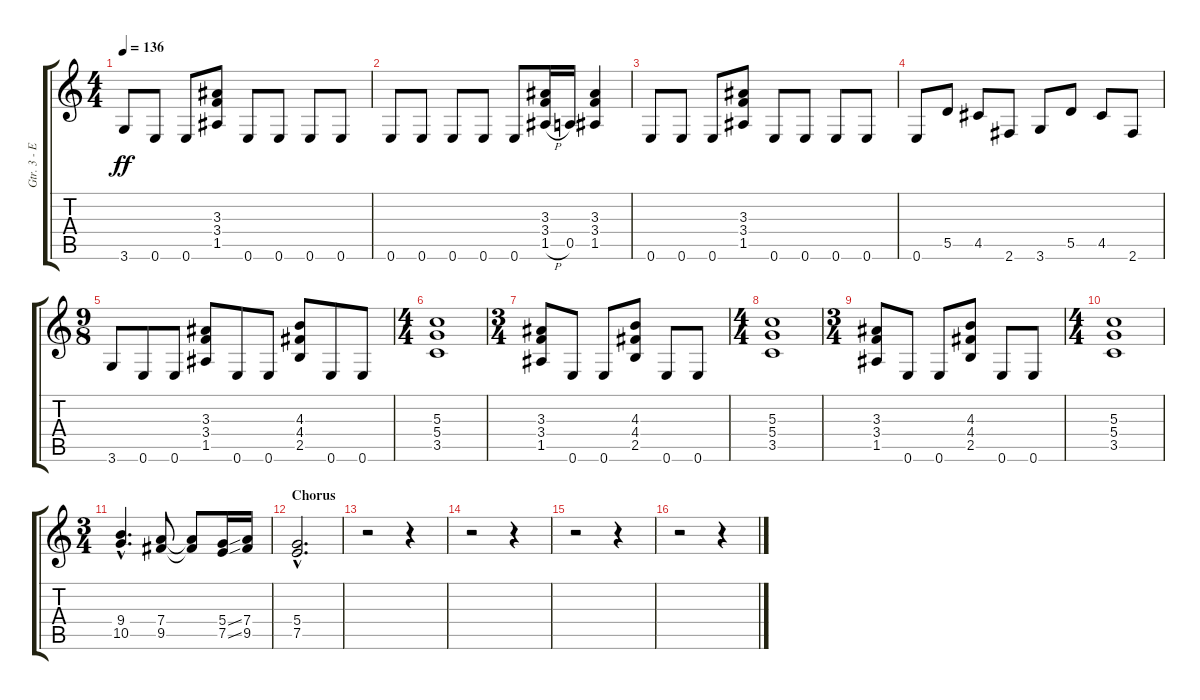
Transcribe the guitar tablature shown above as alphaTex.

\track ("Gtr. 3 - Electric" "Gtr. 3 - E") {instrument distortionguitar}
\staff {score tabs}
\tuning (E4 B3 G3 D3 A2 E2) {hide}
\ts (4 4)
\tempo 136
\clef g2
\ks c
3.6.8{dy ff} 0.6.8 0.6.8 (3.3 3.4 1.5).8 0.6.8 0.6.8 0.6.8 0.6.8 |
0.6.8 0.6.8 0.6.8 0.6.8 0.6.8 (3.3 3.4 1.5{h}).16 0.5.16 (3.3 3.4 1.5).4 |
0.6.8 0.6.8 0.6.8 (3.3 3.4 1.5).8 0.6.8 0.6.8 0.6.8 0.6.8 |
0.6.8 5.5.8 4.5.8 2.6.8 3.6.8 5.5.8 4.5.8 2.6.8 |
\ts (9 8)
3.6.8 0.6.8 0.6.8 (3.3 3.4 1.5).8 0.6.8 0.6.8 (4.3 4.4 2.5).8 0.6.8 0.6.8 |
\ts (4 4)
(5.3 5.4 3.5).1 |
\ts (3 4)
(3.3 3.4 1.5).8 0.6.8 0.6.8 (4.3 4.4 2.5).8 0.6.8 0.6.8 |
\ts (4 4)
(5.3 5.4 3.5).1 |
\ts (3 4)
(3.3 3.4 1.5).8 0.6.8 0.6.8 (4.3 4.4 2.5).8 0.6.8 0.6.8 |
\ts (4 4)
(5.3 5.4 3.5).1 |
\ts (3 4)
(9.4{hac} 10.5{hac}).4{d} (7.4 9.5).8 (7.4{t} 9.5{t}).8 (5.4{ss} 7.5{ss}).16 (7.4 9.5).16 |
\section ("" "Chorus")
(5.4{hac} 7.5{hac}).2{d} |
r.2 r.4 |
r.2 r.4 |
r.2 r.4 |
r.2 r.4
